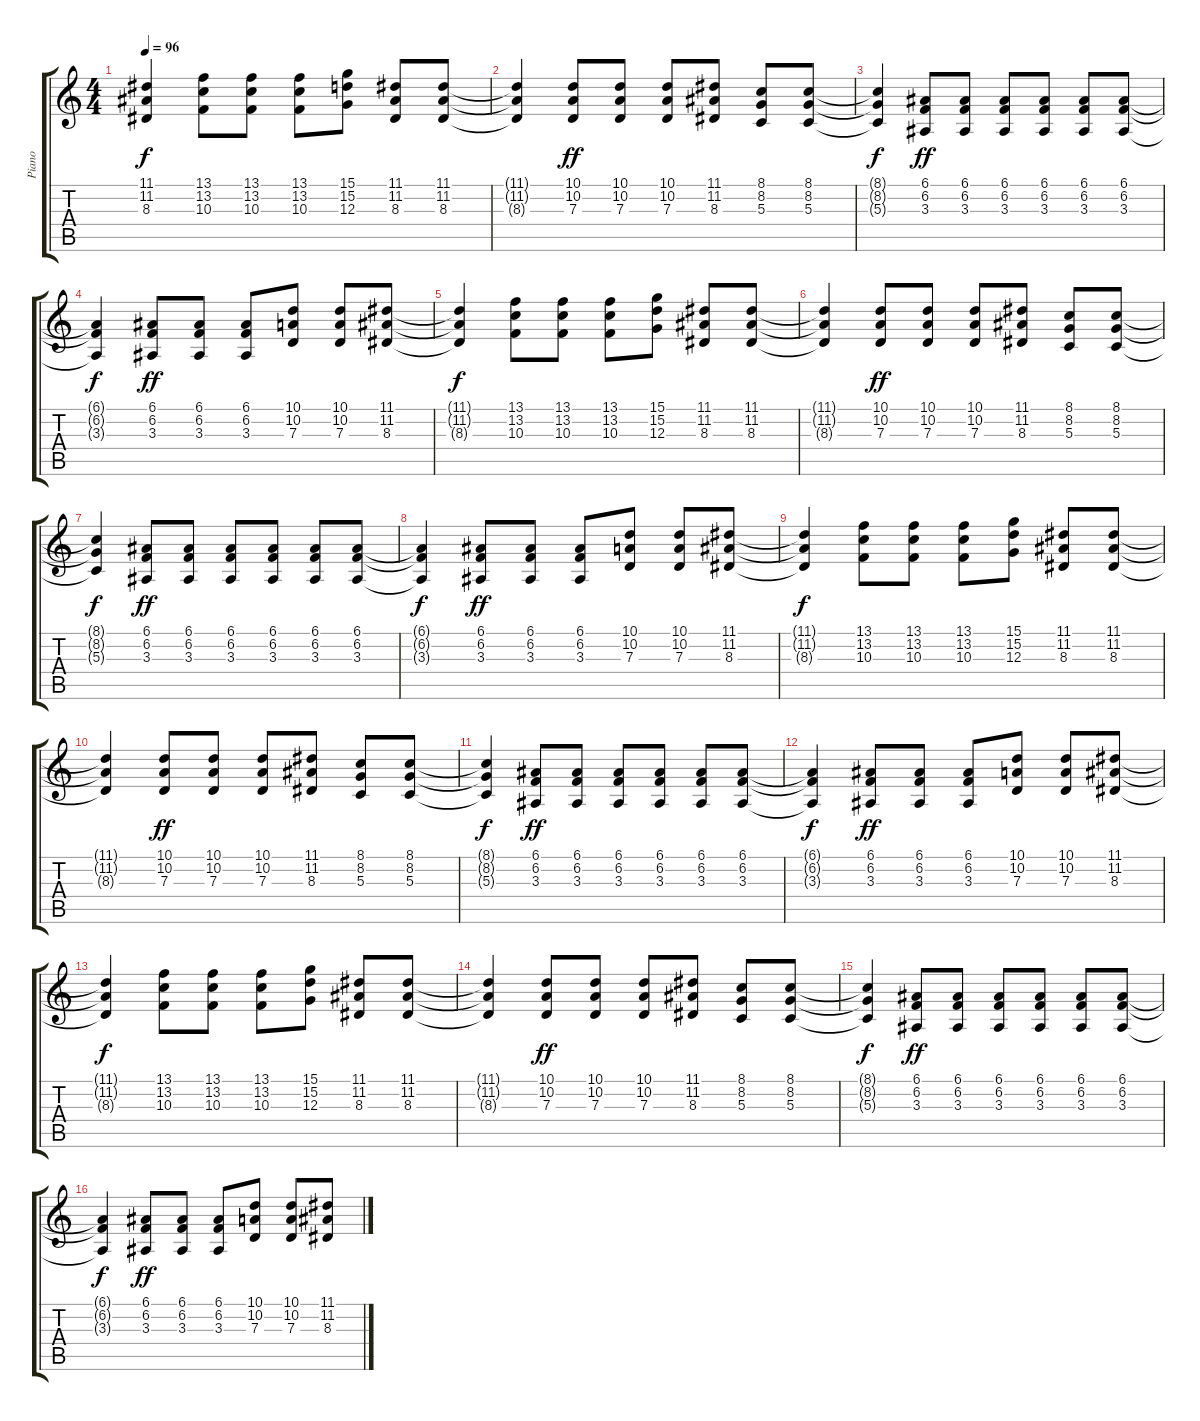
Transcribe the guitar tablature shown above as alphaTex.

\track ("Piano" "Piano") {instrument acousticgrandpiano}
\staff {score tabs}
\tuning (E4 B3 G3 D3 A2 E2) {hide}
\ts (4 4)
\tempo 96
\clef g2
\ks c
(11.1{t} 11.2{t} 8.3{t}).4{dy f} (13.1 13.2 10.3).8 (13.1 13.2 10.3).8 (13.1 13.2 10.3).8 (15.1 15.2 12.3).8 (11.1 11.2 8.3).8 (11.1 11.2 8.3).8 |
(11.1{t} 11.2{t} 8.3{t}).4 (10.1 10.2 7.3).8{dy ff} (10.1 10.2 7.3).8 (10.1 10.2 7.3).8 (11.1 11.2 8.3).8 (8.1 8.2 5.3).8 (8.1 8.2 5.3).8 |
(8.1{t} 8.2{t} 5.3{t}).4{dy f} (6.1 6.2 3.3).8{dy ff} (6.1 6.2 3.3).8 (6.1 6.2 3.3).8 (6.1 6.2 3.3).8 (6.1 6.2 3.3).8 (6.1 6.2 3.3).8 |
(6.1{t} 6.2{t} 3.3{t}).4{dy f} (6.1 6.2 3.3).8{dy ff} (6.1 6.2 3.3).8 (6.1 6.2 3.3).8 (10.1 10.2 7.3).8 (10.1 10.2 7.3).8 (11.1 11.2 8.3).8 |
(11.1{t} 11.2{t} 8.3{t}).4{dy f} (13.1 13.2 10.3).8 (13.1 13.2 10.3).8 (13.1 13.2 10.3).8 (15.1 15.2 12.3).8 (11.1 11.2 8.3).8 (11.1 11.2 8.3).8 |
(11.1{t} 11.2{t} 8.3{t}).4 (10.1 10.2 7.3).8{dy ff} (10.1 10.2 7.3).8 (10.1 10.2 7.3).8 (11.1 11.2 8.3).8 (8.1 8.2 5.3).8 (8.1 8.2 5.3).8 |
(8.1{t} 8.2{t} 5.3{t}).4{dy f} (6.1 6.2 3.3).8{dy ff} (6.1 6.2 3.3).8 (6.1 6.2 3.3).8 (6.1 6.2 3.3).8 (6.1 6.2 3.3).8 (6.1 6.2 3.3).8 |
(6.1{t} 6.2{t} 3.3{t}).4{dy f} (6.1 6.2 3.3).8{dy ff} (6.1 6.2 3.3).8 (6.1 6.2 3.3).8 (10.1 10.2 7.3).8 (10.1 10.2 7.3).8 (11.1 11.2 8.3).8 |
(11.1{t} 11.2{t} 8.3{t}).4{dy f} (13.1 13.2 10.3).8 (13.1 13.2 10.3).8 (13.1 13.2 10.3).8 (15.1 15.2 12.3).8 (11.1 11.2 8.3).8 (11.1 11.2 8.3).8 |
(11.1{t} 11.2{t} 8.3{t}).4 (10.1 10.2 7.3).8{dy ff} (10.1 10.2 7.3).8 (10.1 10.2 7.3).8 (11.1 11.2 8.3).8 (8.1 8.2 5.3).8 (8.1 8.2 5.3).8 |
(8.1{t} 8.2{t} 5.3{t}).4{dy f} (6.1 6.2 3.3).8{dy ff} (6.1 6.2 3.3).8 (6.1 6.2 3.3).8 (6.1 6.2 3.3).8 (6.1 6.2 3.3).8 (6.1 6.2 3.3).8 |
(6.1{t} 6.2{t} 3.3{t}).4{dy f} (6.1 6.2 3.3).8{dy ff} (6.1 6.2 3.3).8 (6.1 6.2 3.3).8 (10.1 10.2 7.3).8 (10.1 10.2 7.3).8 (11.1 11.2 8.3).8 |
(11.1{t} 11.2{t} 8.3{t}).4{dy f} (13.1 13.2 10.3).8 (13.1 13.2 10.3).8 (13.1 13.2 10.3).8 (15.1 15.2 12.3).8 (11.1 11.2 8.3).8 (11.1 11.2 8.3).8 |
(11.1{t} 11.2{t} 8.3{t}).4 (10.1 10.2 7.3).8{dy ff} (10.1 10.2 7.3).8 (10.1 10.2 7.3).8 (11.1 11.2 8.3).8 (8.1 8.2 5.3).8 (8.1 8.2 5.3).8 |
(8.1{t} 8.2{t} 5.3{t}).4{dy f} (6.1 6.2 3.3).8{dy ff} (6.1 6.2 3.3).8 (6.1 6.2 3.3).8 (6.1 6.2 3.3).8 (6.1 6.2 3.3).8 (6.1 6.2 3.3).8 |
(6.1{t} 6.2{t} 3.3{t}).4{dy f} (6.1 6.2 3.3).8{dy ff} (6.1 6.2 3.3).8 (6.1 6.2 3.3).8 (10.1 10.2 7.3).8 (10.1 10.2 7.3).8 (11.1 11.2 8.3).8
